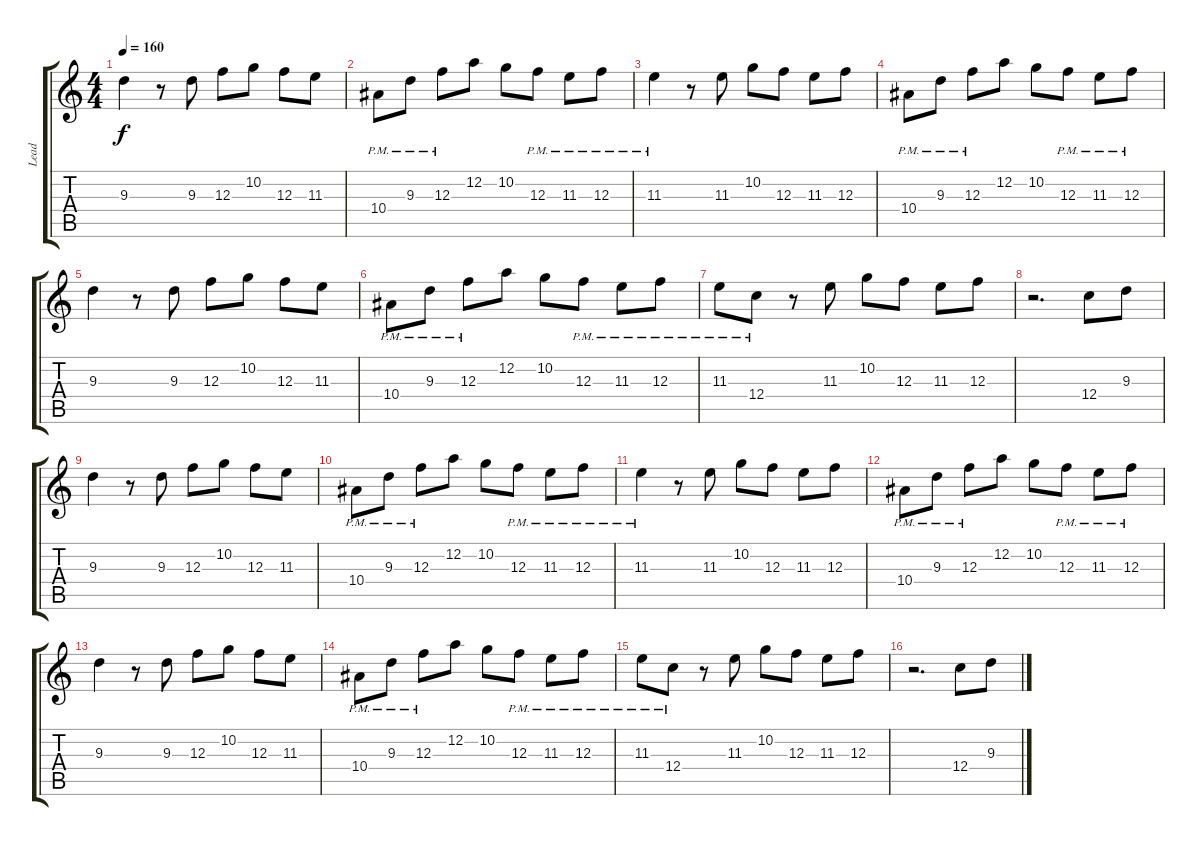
\track ("Lead" "Lead") {instrument overdrivenguitar}
\staff {score tabs}
\tuning (D4 A3 F3 C3 G2 D2) {hide}
\ts (4 4)
\tempo 160
\clef g2
\ks c
9.3.4{dy f} r.8 9.3.8 12.3.8 10.2.8 12.3.8 11.3.8 |
10.4{pm}.8 9.3{pm}.8 12.3{pm}.8 12.2.8 10.2.8 12.3{pm}.8 11.3{pm}.8 12.3{pm}.8 |
11.3{pm}.4 r.8 11.3.8 10.2.8 12.3.8 11.3.8 12.3.8 |
10.4{pm}.8 9.3{pm}.8 12.3{pm}.8 12.2.8 10.2.8 12.3{pm}.8 11.3{pm}.8 12.3{pm}.8 |
9.3.4 r.8 9.3.8 12.3.8 10.2.8 12.3.8 11.3.8 |
10.4{pm}.8 9.3{pm}.8 12.3{pm}.8 12.2.8 10.2.8 12.3{pm}.8 11.3{pm}.8 12.3{pm}.8 |
11.3{pm}.8 12.4{pm}.8 r.8 11.3.8 10.2.8 12.3.8 11.3.8 12.3.8 |
r.2{d} 12.4.8 9.3.8 |
9.3.4 r.8 9.3.8 12.3.8 10.2.8 12.3.8 11.3.8 |
10.4{pm}.8 9.3{pm}.8 12.3{pm}.8 12.2.8 10.2.8 12.3{pm}.8 11.3{pm}.8 12.3{pm}.8 |
11.3{pm}.4 r.8 11.3.8 10.2.8 12.3.8 11.3.8 12.3.8 |
10.4{pm}.8 9.3{pm}.8 12.3{pm}.8 12.2.8 10.2.8 12.3{pm}.8 11.3{pm}.8 12.3{pm}.8 |
9.3.4 r.8 9.3.8 12.3.8 10.2.8 12.3.8 11.3.8 |
10.4{pm}.8 9.3{pm}.8 12.3{pm}.8 12.2.8 10.2.8 12.3{pm}.8 11.3{pm}.8 12.3{pm}.8 |
11.3{pm}.8 12.4{pm}.8 r.8 11.3.8 10.2.8 12.3.8 11.3.8 12.3.8 |
r.2{d} 12.4.8 9.3.8
